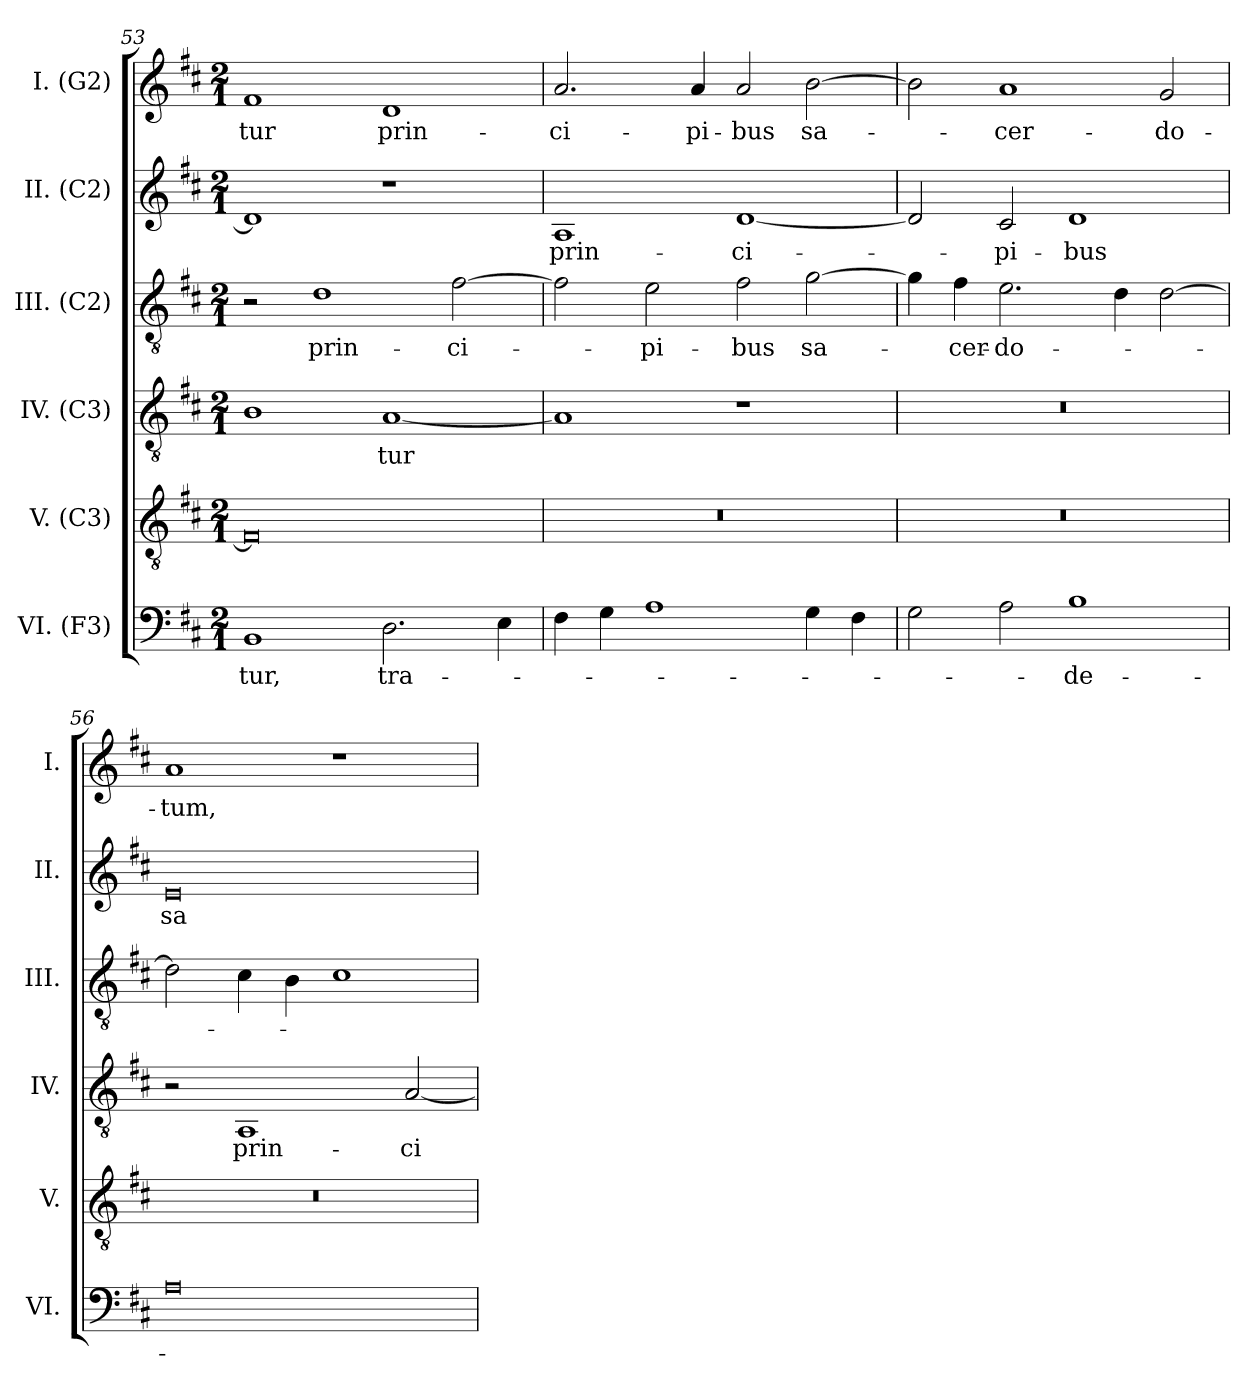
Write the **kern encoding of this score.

**kern	**text	**kern	**kern	**text	**kern	**text	**kern	**text	**kern	**text
*part6	*part6	*part5	*part4	*part4	*part3	*part3	*part2	*part2	*part1	*part1
*staff6	*staff6	*staff5	*staff4	*staff4	*staff3	*staff3	*staff2	*staff2	*staff1	*staff1
*I"VI. (F3)	*	*I"V. (C3)	*I"IV. (C3)	*	*I"III. (C2)	*	*I"II. (C2)	*	*I"I. (G2)	*
*I'VI.	*	*I'V.	*I'IV.	*	*I'III.	*	*I'II.	*	*I'I.	*
*clefF4	*	*clefGv2	*clefGv2	*	*clefGv2	*	*clefG2	*	*clefG2	*
*	*	*	*	*	*ITrd7c12	*	*	*	*	*
*k[f#c#]	*	*k[f#c#]	*k[f#c#]	*	*k[f#c#]	*	*k[f#c#]	*	*k[f#c#]	*
*D:	*	*D:	*D:	*	*D:	*	*D:	*	*D:	*
*M2/1	*	*M2/1	*M2/1	*	*M2/1	*	*M2/1	*	*M2/1	*
=53	=53	=53	=53	=53	=53	=53	=53	=53	=53	=53
!	!LO:LY:b:color=#000000	!	!	!	!	!	!	!	!	!
!	!	!	!	!	!	!	!	!	!	!LO:LY:b:color=#000000
1BBi	-tur,	0F#i]	1Bi	.	2r	.	1di]	.	1f#i	-tur
!	!	!	!	!	!	!LO:LY:b:color=#000000	!	!	!	!
.	.	.	.	.	1Di	prin-	.	.	.	.
!	!LO:LY:b:color=#000000	!	!	!	!	!	!	!	!	!
!	!	!	!	!LO:LY:b:color=#000000	!	!	!	!	!	!
!	!	!	!	!	!	!	!	!	!	!LO:LY:b:color=#000000
2.Di\	tra-	.	[1Ai	-tur	.	.	1r	.	1di	prin-
!	!	!	!	!	!	!LO:LY:b:color=#000000	!	!	!	!
.	.	.	.	.	[2F#i\	-ci-	.	.	.	.
4Ei\	.	.	.	.	.	.	.	.	.	.
!!LO:PB:g=z
=54	=54	=54	=54	=54	=54	=54	=54	=54	=54	=54
!	!	!LO:N:vis=1	!	!	!	!	!	!	!	!
!	!	!	!	!	!	!	!	!LO:LY:b:color=#000000	!	!
!	!	!	!	!	!	!	!	!	!	!LO:LY:b:color=#000000
4F#i\	.	0r	1Ai]	.	2F#i\]	.	1Ai	prin-	2.ai/	-ci-
4Gi\	.	.	.	.	.	.	.	.	.	.
!	!	!	!	!	!	!LO:LY:b:color=#000000	!	!	!	!
1Ai	.	.	.	.	2Ei\	-pi-	.	.	.	.
!	!	!	!	!	!	!	!	!	!	!LO:LY:b:color=#000000
.	.	.	.	.	.	.	.	.	4ai/	-pi-
!	!	!	!	!	!	!LO:LY:b:color=#000000	!	!	!	!
!	!	!	!	!	!	!	!	!LO:LY:b:color=#000000	!	!
!	!	!	!	!	!	!	!	!	!	!LO:LY:b:color=#000000
.	.	.	1r	.	2F#i\	-bus	[1di	-ci-	2ai/	-bus
!	!	!	!	!	!	!LO:LY:b:color=#000000	!	!	!	!
!	!	!	!	!	!	!	!	!	!	!LO:LY:b:color=#000000
4Gi\	.	.	.	.	[2Gi\	sa-	.	.	[2bi\	sa-
4F#i\	.	.	.	.	.	.	.	.	.	.
=55	=55	=55	=55	=55	=55	=55	=55	=55	=55	=55
!	!	!LO:N:vis=1	!LO:N:vis=1	!	!	!	!	!	!	!
2Gi\	.	0r	0r	.	4Gi\]	.	2di/]	.	2bi\]	.
!	!	!	!	!	!	!LO:LY:b:color=#000000	!	!	!	!
.	.	.	.	.	4F#i\	-cer-	.	.	.	.
!	!	!	!	!	!	!LO:LY:b:color=#000000	!	!	!	!
!	!	!	!	!	!	!	!	!LO:LY:b:color=#000000	!	!
!	!	!	!	!	!	!	!	!	!	!LO:LY:b:color=#000000
2Ai\	.	.	.	.	2.Ei\	-do-	2c#i/	-pi-	1ai	-cer-
!	!LO:LY:b:color=#000000	!	!	!	!	!	!	!	!	!
!	!	!	!	!	!	!	!	!LO:LY:b:color=#000000	!	!
1Bi	-de-	.	.	.	.	.	1di	-bus	.	.
.	.	.	.	.	4Di\	.	.	.	.	.
!	!	!	!	!	!	!	!	!	!	!LO:LY:b:color=#000000
.	.	.	.	.	[2Di\	.	.	.	2gi/	-do-
=56	=56	=56	=56	=56	=56	=56	=56	=56	=56	=56
!	!	!LO:N:vis=1	!	!	!	!	!	!	!	!
!	!	!	!	!	!	!	!	!LO:LY:b:color=#000000	!	!
!	!	!	!	!	!	!	!	!	!	!LO:LY:b:color=#000000
0Ai	.	0r	2r	.	2Di\]	.	0ei	sa-	1ai	-tum,
!	!	!	!	!LO:LY:b:color=#000000	!	!	!	!	!	!
.	.	.	1AAi	prin-	4C#i\	.	.	.	.	.
.	.	.	.	.	4BBi\	.	.	.	.	.
.	.	.	.	.	1C#i	.	.	.	1r	.
!	!	!	!	!LO:LY:b:color=#000000	!	!	!	!	!	!
.	.	.	[2Ai/	-ci-	.	.	.	.	.	.
=	=	=	=	=	=	=	=	=	=	=
*-	*-	*-	*-	*-	*-	*-	*-	*-	*-	*-
